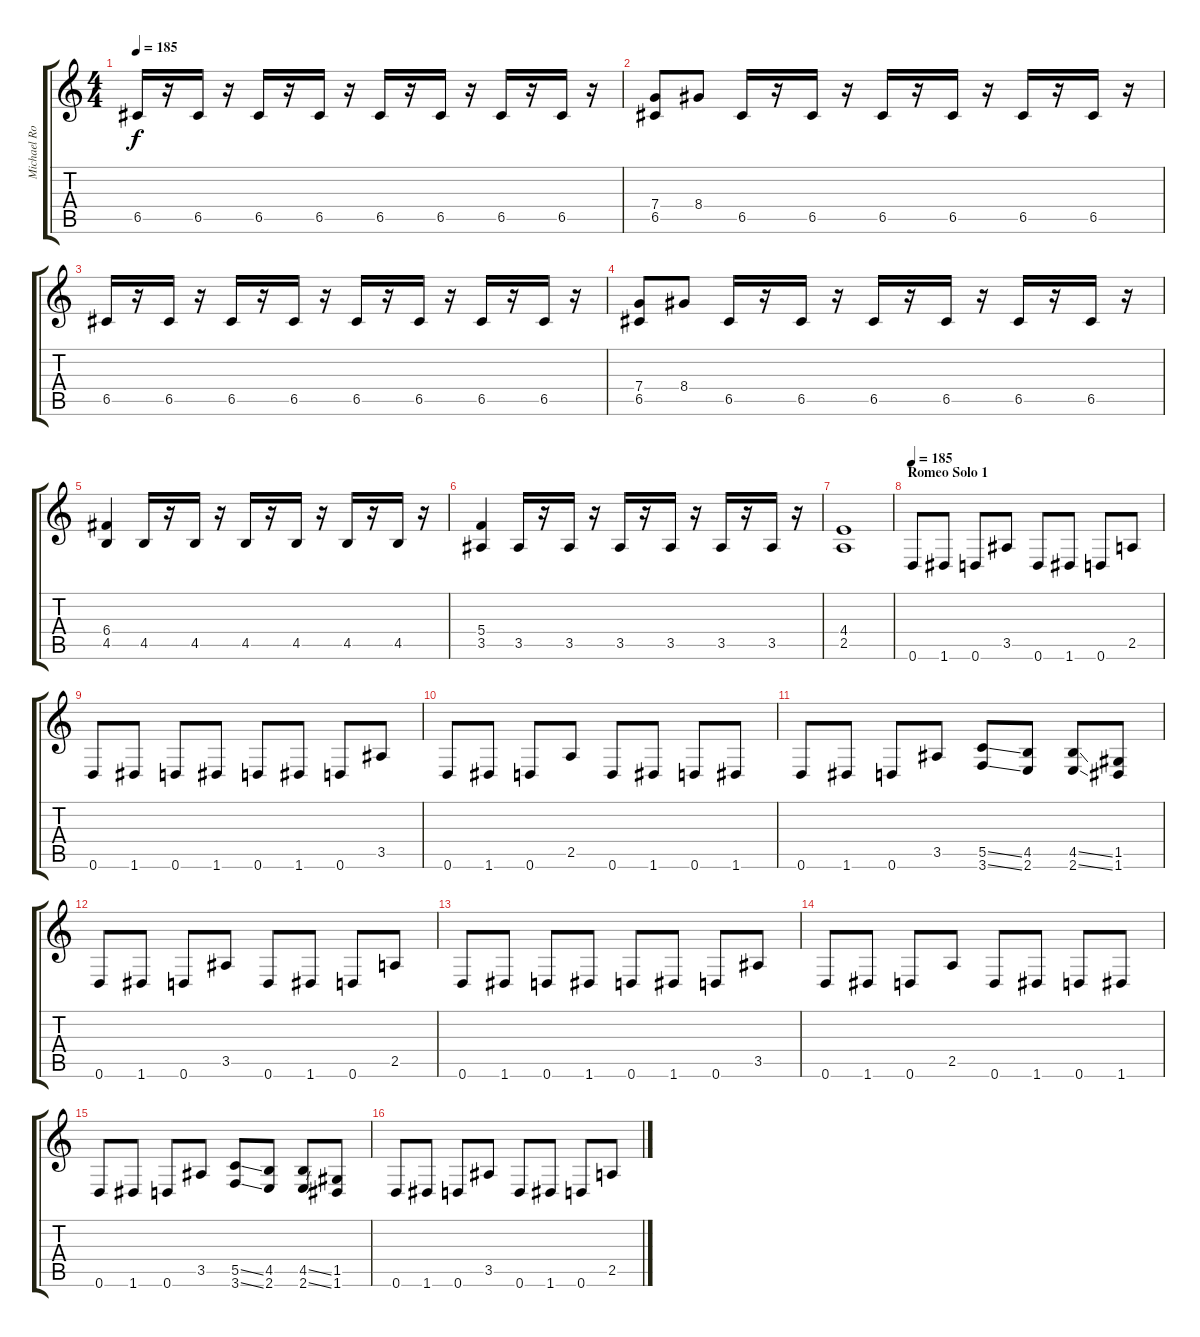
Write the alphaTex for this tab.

\track ("Michael Romeo Lead" "Michael Ro") {instrument distortionguitar}
\staff {score tabs}
\tuning (D4 A3 F3 C3 G2 D2) {hide}
\ts (4 4)
\tempo 185
\clef g2
\ks c
6.5.16{dy f} r.16 6.5.16 r.16 6.5.16 r.16 6.5.16 r.16 6.5.16 r.16 6.5.16 r.16 6.5.16 r.16 6.5.16 r.16 |
(7.4 6.5).8 8.4.8 6.5.16 r.16 6.5.16 r.16 6.5.16 r.16 6.5.16 r.16 6.5.16 r.16 6.5.16 r.16 |
6.5.16 r.16 6.5.16 r.16 6.5.16 r.16 6.5.16 r.16 6.5.16 r.16 6.5.16 r.16 6.5.16 r.16 6.5.16 r.16 |
(7.4 6.5).8 8.4.8 6.5.16 r.16 6.5.16 r.16 6.5.16 r.16 6.5.16 r.16 6.5.16 r.16 6.5.16 r.16 |
(6.4 4.5).4 4.5.16 r.16 4.5.16 r.16 4.5.16 r.16 4.5.16 r.16 4.5.16 r.16 4.5.16 r.16 |
(5.4 3.5).4 3.5.16 r.16 3.5.16 r.16 3.5.16 r.16 3.5.16 r.16 3.5.16 r.16 3.5.16 r.16 |
(4.4 2.5).1 |
\section ("" "Romeo Solo 1")
\tempo 185
0.6.8 1.6.8 0.6.8 3.5.8 0.6.8 1.6.8 0.6.8 2.5.8 |
0.6.8 1.6.8 0.6.8 1.6.8 0.6.8 1.6.8 0.6.8 3.5.8 |
0.6.8 1.6.8 0.6.8 2.5.8 0.6.8 1.6.8 0.6.8 1.6.8 |
0.6.8 1.6.8 0.6.8 3.5.8 (5.5{ss} 3.6{ss}).8 (4.5 2.6).8 (4.5{ss} 2.6{ss}).8 (1.5 1.6).8 |
0.6.8 1.6.8 0.6.8 3.5.8 0.6.8 1.6.8 0.6.8 2.5.8 |
0.6.8 1.6.8 0.6.8 1.6.8 0.6.8 1.6.8 0.6.8 3.5.8 |
0.6.8 1.6.8 0.6.8 2.5.8 0.6.8 1.6.8 0.6.8 1.6.8 |
0.6.8 1.6.8 0.6.8 3.5.8 (5.5{ss} 3.6{ss}).8 (4.5 2.6).8 (4.5{ss} 2.6{ss}).8 (1.5 1.6).8 |
0.6.8 1.6.8 0.6.8 3.5.8 0.6.8 1.6.8 0.6.8 2.5.8
